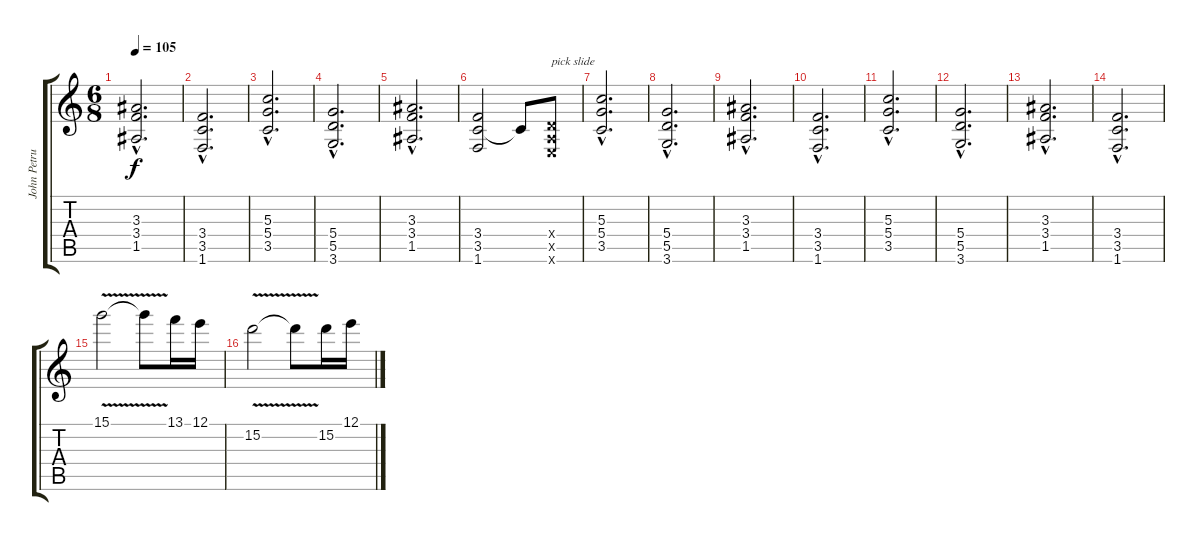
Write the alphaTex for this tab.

\track ("John Petrucci" "John Petru") {instrument distortionguitar}
\staff {score tabs}
\tuning (E4 B3 G3 D3 A2 E2) {hide}
\ts (6 8)
\tempo 105
\clef g2
\ks c
(3.3{hac} 3.4{hac} 1.5{hac}).2{d dy f} |
(3.4{hac} 3.5{hac} 1.6{hac}).2{d} |
(5.3{hac} 5.4{hac} 3.5{hac}).2{d} |
(5.4{hac} 5.5{hac} 3.6{hac}).2{d} |
(3.3{hac} 3.4{hac} 1.5{hac}).2{d} |
(3.4 3.5 1.6).2 3.5{t}.8 (0.4{x} 0.5{x} 0.6{x}).8{txt "pick slide"} |
(5.3{hac} 5.4{hac} 3.5{hac}).2{d} |
(5.4{hac} 5.5{hac} 3.6{hac}).2{d} |
(3.3{hac} 3.4{hac} 1.5{hac}).2{d} |
(3.4{hac} 3.5{hac} 1.6{hac}).2{d} |
(5.3{hac} 5.4{hac} 3.5{hac}).2{d} |
(5.4{hac} 5.5{hac} 3.6{hac}).2{d} |
(3.3{hac} 3.4{hac} 1.5{hac}).2{d} |
(3.4{hac} 3.5{hac} 1.6{hac}).2{d} |
15.1{v}.2 15.1{t}.8 13.1.16 12.1.16 |
15.2{v}.2 15.2{t}.8 15.2.16 12.1.16
